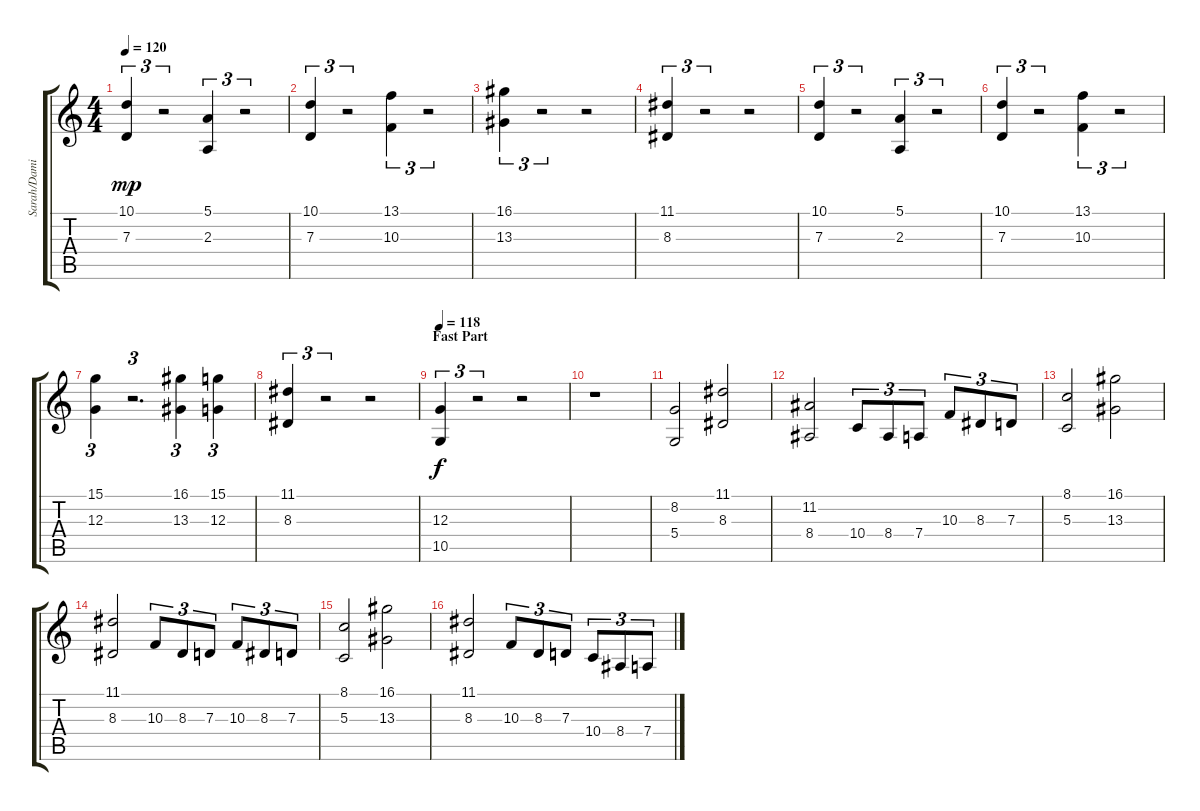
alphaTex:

\track ("Sarah/Damien (Choir/Keyb)" "Sarah/Dami") {instrument pad4choir}
\staff {score tabs}
\tuning (E4 B3 G3 D3 A2 D2) {hide}
\ts (4 4)
\tempo 120
\clef g2
\ks c
(10.1 7.3).4{tu (3 2) dy mp} r.2{tu (3 2)} (5.1 2.3).4{tu (3 2)} r.2{tu (3 2)} |
(10.1 7.3).4{tu (3 2)} r.2{tu (3 2)} (13.1 10.3).4{tu (3 2)} r.2{tu (3 2)} |
(16.1 13.3).4{tu (3 2)} r.2{tu (3 2)} r.2 |
(11.1 8.3).4{tu (3 2)} r.2{tu (3 2)} r.2 |
(10.1 7.3).4{tu (3 2)} r.2{tu (3 2)} (5.1 2.3).4{tu (3 2)} r.2{tu (3 2)} |
(10.1 7.3).4{tu (3 2)} r.2{tu (3 2)} (13.1 10.3).4{tu (3 2)} r.2{tu (3 2)} |
(15.1 12.3).4{tu (3 2)} r.2{d tu (3 2)} (16.1 13.3).4{tu (3 2)} (15.1 12.3).4{tu (3 2)} |
(11.1 8.3).4{tu (3 2)} r.2{tu (3 2)} r.2 |
\section ("" "Fast Part")
\tempo 118
(12.3 10.5).4{tu (3 2) dy f} r.2{tu (3 2)} r.2 |
r.1 |
(8.2 5.4).2 (11.1 8.3).2 |
(11.2 8.4).2 10.4.8{tu (3 2)} 8.4.8{tu (3 2)} 7.4.8{tu (3 2)} 10.3.8{tu (3 2)} 8.3.8{tu (3 2)} 7.3.8{tu (3 2)} |
(8.1 5.3).2 (16.1 13.3).2 |
(11.1 8.3).2 10.3.8{tu (3 2)} 8.3.8{tu (3 2)} 7.3.8{tu (3 2)} 10.3.8{tu (3 2)} 8.3.8{tu (3 2)} 7.3.8{tu (3 2)} |
(8.1 5.3).2 (16.1 13.3).2 |
(11.1 8.3).2 10.3.8{tu (3 2)} 8.3.8{tu (3 2)} 7.3.8{tu (3 2)} 10.4.8{tu (3 2)} 8.4.8{tu (3 2)} 7.4.8{tu (3 2)}
